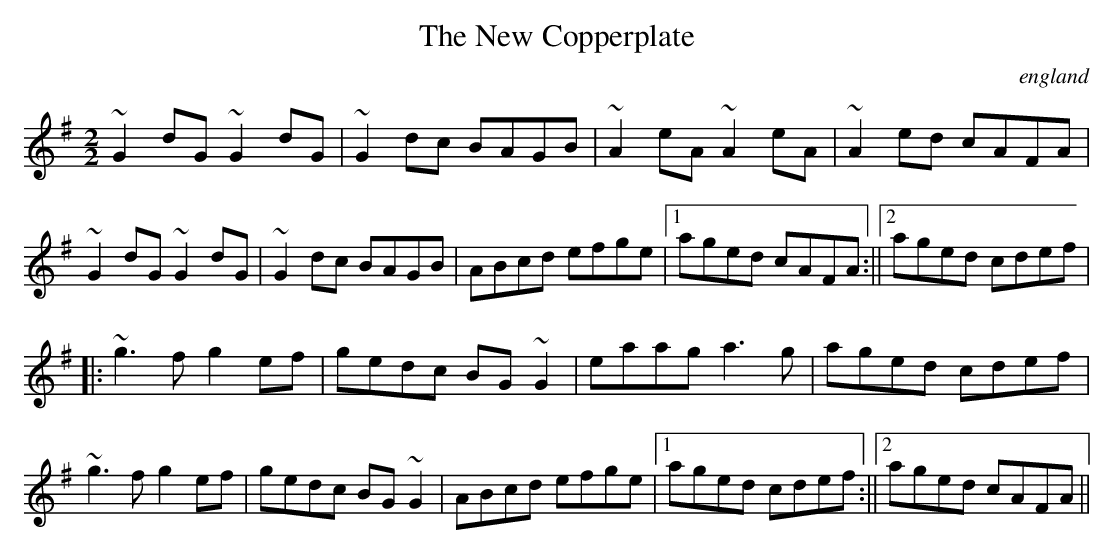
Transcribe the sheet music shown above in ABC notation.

X:1
T:The New Copperplate
O:england
M:2/2
L:1/8
K:G
~G2dG ~G2dG|~G2dc BAGB|~A2eA ~A2eA|~A2ed cAFA|
~G2dG ~G2dG|~G2dc BAGB|ABcd efge|1 aged cAFA:||2 aged cdef|
||:~g3f g2ef|gedc BG~G2|eaag a3g|aged cdef|
~g3f g2ef|gedc BG~G2|ABcd efge|1 aged cdef:||2 aged cAFA||
